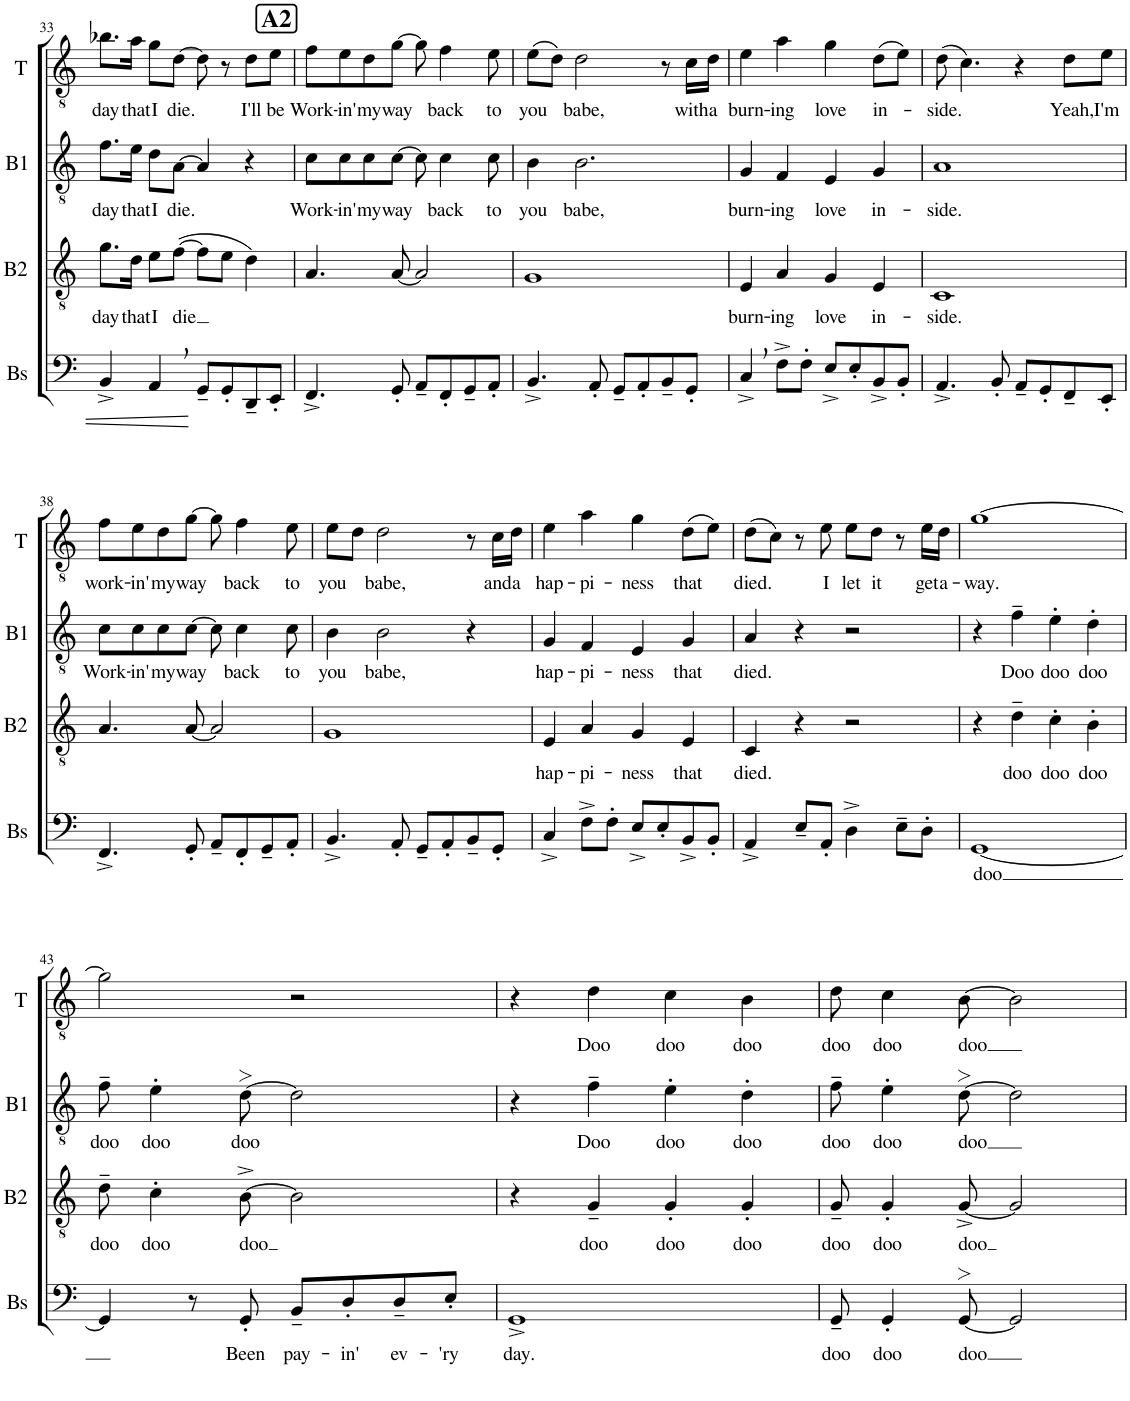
**kern	**text	**kern	**text	**kern	**text	**kern	**text
*part4	*part4	*part3	*part3	*part2	*part2	*part1	*part1
*staff4	*staff4	*staff3	*staff3	*staff2	*staff2	*staff1	*staff1
*I"Bass	*	*I"Baritone 2	*	*I"Baritone 1	*	*I"Tenor	*
*I'Bs	*	*I'B2	*	*I'B1	*	*I'T	*
!!LO:PB:g=z
*clefF4	*	*clefGv2	*	*clefGv2	*	*clefGv2	*
*k[]	*	*k[]	*	*k[]	*	*k[]	*
*M4/4	*	*M4/4	*	*M4/4	*	*M4/4	*
=33	=33	=33	=33	=33	=33	=33	=33
!	!	!	!LO:LY:b	!	!LO:LY:b	!	!LO:LY:b
4BB^/	.	8.g\L	day	8.f\L	day	8.b-X\L	day
!	!	!	!LO:LY:b	!	!LO:LY:b	!	!LO:LY:b
.	.	16d\Jk	that	16e\Jk	that	16a\Jk	that
!	!	!	!LO:LY:b	!	!LO:LY:b	!	!LO:LY:b
4AA,/	.	8e\L	I	8d\L	I	8g\L	I
!	!	!	!LO:LY:b	!	!LO:LY:b	!	!LO:LY:b
.	.	([8f\J	die	[8A\J	die.	[8d\J	die.
8GG~/L	.	8f\L]	.	4A/]	.	8d\]	.
8GG'/	.	8e\J	.	.	.	8r	.
!	!	!	!	!	!	!	!LO:LY:b
8DD~/	.	4d\)	.	4r	.	8d\L	I'll
!	!	!	!	!	!	!	!LO:LY:b
8EE'/J	.	.	.	.	.	8e\J	be
!!LO:REH:place=s1:a:B:cj:fs=14:t=A2
=34	=34	=34	=34	=34	=34	=34	=34
!	!	!	!	!	!LO:LY:b	!	!LO:LY:b
4.FF^/	.	4.A/	.	8c\L	Work-	8f\L	Work-
!	!	!	!	!	!LO:LY:b	!	!LO:LY:b
.	.	.	.	8c\	-in'	8e\	-in'
!	!	!	!	!	!LO:LY:b	!	!LO:LY:b
.	.	.	.	8c\	my	8d\	my
!	!	!	!	!	!LO:LY:b	!	!LO:LY:b
8GG'/	.	[8A/	.	[8c\J	way	[8g\J	way
8AA~/L	.	2A/]	.	8c\]	.	8g\]	.
!	!	!	!	!	!LO:LY:b	!	!LO:LY:b
8FF'/	.	.	.	4c\	back	4f\	back
8GG~/	.	.	.	.	.	.	.
!	!	!	!	!	!LO:LY:b	!	!LO:LY:b
8AA'/J	.	.	.	8c\	to	8e\	to
=35	=35	=35	=35	=35	=35	=35	=35
!	!	!	!	!	!LO:LY:b	!	!LO:LY:b
4.BB^/	.	1G	.	4B\	you	(8e\L	you
.	.	.	.	.	.	8d\J)	.
!	!	!	!	!	!LO:LY:b	!	!LO:LY:b
.	.	.	.	2.B\	babe,	2d\	babe,
8AA'/	.	.	.	.	.	.	.
8GG~/L	.	.	.	.	.	.	.
8AA'/	.	.	.	.	.	.	.
8BB~/	.	.	.	.	.	8r	.
!	!	!	!	!	!	!	!LO:LY:b
8GG'/J	.	.	.	.	.	16c\LL	with
!	!	!	!	!	!	!	!LO:LY:b
.	.	.	.	.	.	16d\JJ	a
=36	=36	=36	=36	=36	=36	=36	=36
!	!	!	!LO:LY:b	!	!LO:LY:b	!	!LO:LY:b
4C^,/	.	4E/	burn-	4G/	burn-	4e\	burn-
!	!	!	!LO:LY:b	!	!LO:LY:b	!	!LO:LY:b
8F^\L	.	4A/	-ing	4F/	-ing	4a\	-ing
8F'\J	.	.	.	.	.	.	.
!	!	!	!LO:LY:b	!	!LO:LY:b	!	!LO:LY:b
8E^/L	.	4G/	love	4E/	love	4g\	love
8E'/	.	.	.	.	.	.	.
!	!	!	!LO:LY:b	!	!LO:LY:b	!	!LO:LY:b
8BB^/	.	4E/	in-	4G/	in-	(8d\L	in-
8BB'/J	.	.	.	.	.	8e\J)	.
=37	=37	=37	=37	=37	=37	=37	=37
!	!	!	!LO:LY:b	!	!LO:LY:b	!	!LO:LY:b
4.AA^/	.	1C	-side.	1A	-side.	(8d\	-side.
.	.	.	.	.	.	4.c\)	.
8BB'/	.	.	.	.	.	.	.
8AA~/L	.	.	.	.	.	4r	.
8GG'/	.	.	.	.	.	.	.
!	!	!	!	!	!	!	!LO:LY:b
8FF~/	.	.	.	.	.	8d\L	Yeah,
!	!	!	!	!	!	!	!LO:LY:b
8EE'/J	.	.	.	.	.	8e\J	I'm
!!LO:LB:g=z
=38	=38	=38	=38	=38	=38	=38	=38
!	!	!	!	!	!LO:LY:b	!	!LO:LY:b
4.FF^/	.	4.A/	.	8c\L	Work-	8f\L	work-
!	!	!	!	!	!LO:LY:b	!	!LO:LY:b
.	.	.	.	8c\	-in'	8e\	-in'
!	!	!	!	!	!LO:LY:b	!	!LO:LY:b
.	.	.	.	8c\	my	8d\	my
!	!	!	!	!	!LO:LY:b	!	!LO:LY:b
8GG'/	.	[8A/	.	[8c\J	way	[8g\J	way
8AA~/L	.	2A/]	.	8c\]	.	8g\]	.
!	!	!	!	!	!LO:LY:b	!	!LO:LY:b
8FF'/	.	.	.	4c\	back	4f\	back
8GG~/	.	.	.	.	.	.	.
!	!	!	!	!	!LO:LY:b	!	!LO:LY:b
8AA'/J	.	.	.	8c\	to	8e\	to
=39	=39	=39	=39	=39	=39	=39	=39
!	!	!	!	!	!LO:LY:b	!	!LO:LY:b
4.BB^/	.	1G	.	4B\	you	8e\L	you
.	.	.	.	.	.	8d\J	.
!	!	!	!	!	!LO:LY:b	!	!LO:LY:b
.	.	.	.	2B\	babe,	2d\	babe,
8AA'/	.	.	.	.	.	.	.
8GG~/L	.	.	.	.	.	.	.
8AA'/	.	.	.	.	.	.	.
8BB~/	.	.	.	4r	.	8r	.
!	!	!	!	!	!	!	!LO:LY:b
8GG'/J	.	.	.	.	.	16c\LL	and
!	!	!	!	!	!	!	!LO:LY:b
.	.	.	.	.	.	16d\JJ	a
=40	=40	=40	=40	=40	=40	=40	=40
!	!	!	!LO:LY:b	!	!LO:LY:b	!	!LO:LY:b
4C^/	.	4E/	hap-	4G/	hap-	4e\	hap-
!	!	!	!LO:LY:b	!	!LO:LY:b	!	!LO:LY:b
8F^\L	.	4A/	-pi-	4F/	-pi-	4a\	-pi-
8F'\J	.	.	.	.	.	.	.
!	!	!	!LO:LY:b	!	!LO:LY:b	!	!LO:LY:b
8E^/L	.	4G/	-ness	4E/	-ness	4g\	-ness
8E'/	.	.	.	.	.	.	.
!	!	!	!LO:LY:b	!	!LO:LY:b	!	!LO:LY:b
8BB^/	.	4E/	that	4G/	that	(8d\L	that
8BB'/J	.	.	.	.	.	8e\J)	.
=41	=41	=41	=41	=41	=41	=41	=41
!	!	!	!LO:LY:b	!	!LO:LY:b	!	!LO:LY:b
4AA^/	.	4C/	died.	4A/	died.	(8d\L	died.
.	.	.	.	.	.	8c\J)	.
8E~/L	.	4r	.	4r	.	8r	.
!	!	!	!	!	!	!	!LO:LY:b
8AA'/J	.	.	.	.	.	8e\	I
!	!	!	!	!	!	!	!LO:LY:b
4D^\	.	2r	.	2r	.	8e\L	let
!	!	!	!	!	!	!	!LO:LY:b
.	.	.	.	.	.	8d\J	it
8E~\L	.	.	.	.	.	8r	.
!	!	!	!	!	!	!	!LO:LY:b
8D'\J	.	.	.	.	.	16e\LL	get
!	!	!	!	!	!	!	!LO:LY:b
.	.	.	.	.	.	16d\JJ	a-
=42	=42	=42	=42	=42	=42	=42	=42
!	!LO:LY:b	!	!	!	!	!	!LO:LY:b
[1GG	doo	4r	.	4r	.	[1g	-way.
!	!	!	!LO:LY:b	!	!LO:LY:b	!	!
.	.	4d~\	doo	4f~\	Doo	.	.
!	!	!	!LO:LY:b	!	!LO:LY:b	!	!
.	.	4c'\	doo	4e'\	doo	.	.
!	!	!	!LO:LY:b	!	!LO:LY:b	!	!
.	.	4B'\	doo	4d'\	doo	.	.
!!LO:LB:g=z
=43	=43	=43	=43	=43	=43	=43	=43
!	!	!	!LO:LY:b	!	!LO:LY:b	!	!
4GG/]	.	8d~\	doo	8f~\	doo	2g\]	.
!	!	!	!LO:LY:b	!	!LO:LY:b	!	!
.	.	4c'\	doo	4e'\	doo	.	.
8r	.	.	.	.	.	.	.
!	!LO:LY:b	!	!LO:LY:b	!	!LO:LY:b	!	!
8GG'/	Been	[8B^\	doo	[8d>\	doo	.	.
!	!LO:LY:b	!	!	!	!	!	!
8BB~/L	pay-	2B\]	.	2d\]	.	2r	.
!	!LO:LY:b	!	!	!	!	!	!
8D'/	-in'	.	.	.	.	.	.
!	!LO:LY:b	!	!	!	!	!	!
8D~/	ev-	.	.	.	.	.	.
!	!LO:LY:b	!	!	!	!	!	!
8E'/J	-'ry	.	.	.	.	.	.
=44	=44	=44	=44	=44	=44	=44	=44
!	!LO:LY:b	!	!	!	!	!	!
1GG^	day.	4r	.	4r	.	4r	.
!	!	!	!LO:LY:b	!	!LO:LY:b	!	!LO:LY:b
.	.	4G~/	doo	4f~\	Doo	4d\	Doo
!	!	!	!LO:LY:b	!	!LO:LY:b	!	!LO:LY:b
.	.	4G'/	doo	4e'\	doo	4c\	doo
!	!	!	!LO:LY:b	!	!LO:LY:b	!	!LO:LY:b
.	.	4G'/	doo	4d'\	doo	4B\	doo
=45	=45	=45	=45	=45	=45	=45	=45
!	!LO:LY:b	!	!LO:LY:b	!	!LO:LY:b	!	!LO:LY:b
8GG~/	doo	8G~/	doo	8f~\	doo	8d\	doo
!	!LO:LY:b	!	!LO:LY:b	!	!LO:LY:b	!	!LO:LY:b
4GG'/	doo	4G'/	doo	4e'\	doo	4c\	doo
!	!LO:LY:b	!	!LO:LY:b	!	!LO:LY:b	!	!LO:LY:b
[8GG>/	doo	[8G^/	doo	[8d>\	doo	[8B\	doo
2GG/]	.	2G/]	.	2d\]	.	2B\]	.
=	=	=	=	=	=	=	=
*-	*-	*-	*-	*-	*-	*-	*-
